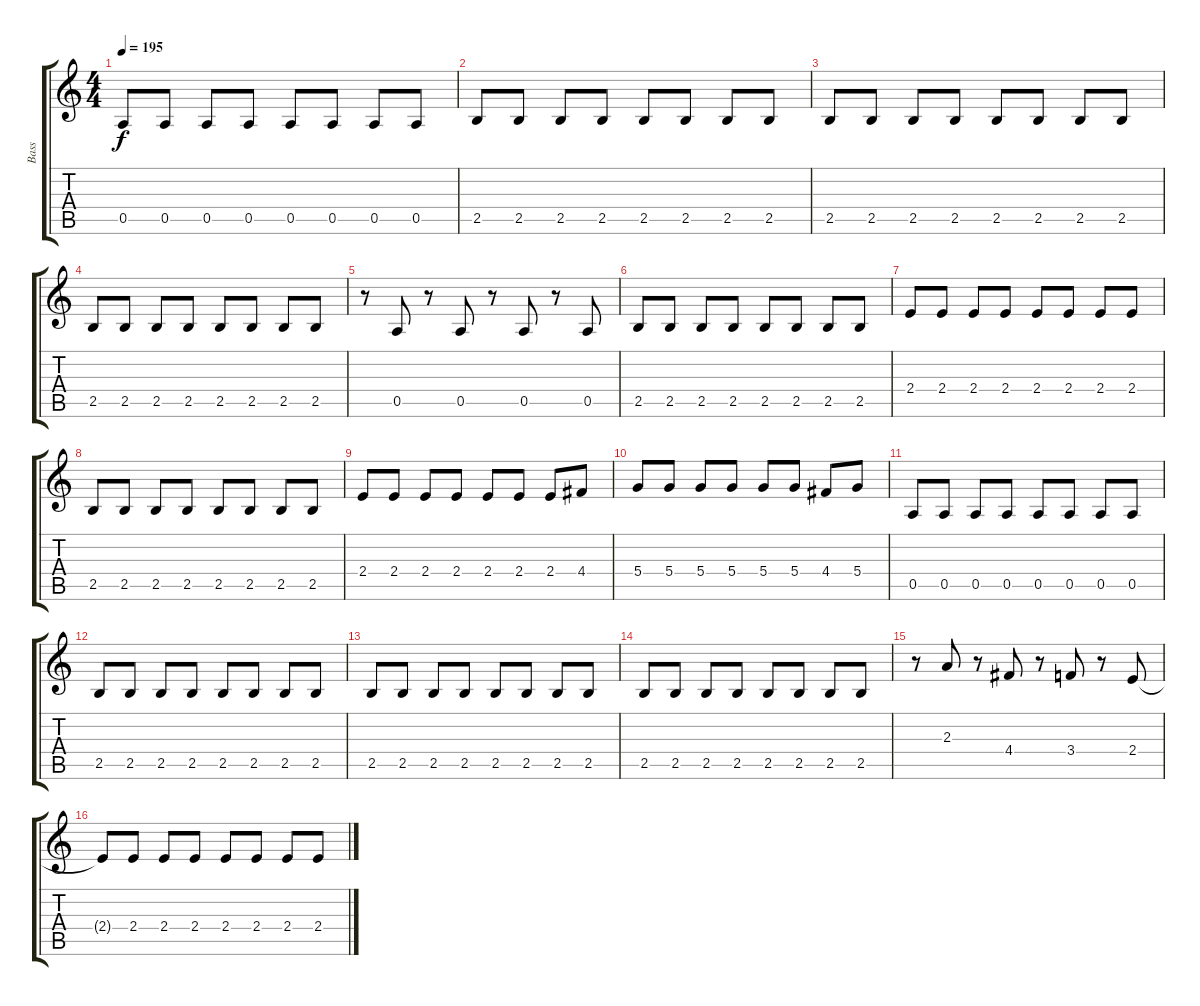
\track ("Bass" "Bass") {instrument electricbasspick}
\staff {score tabs}
\tuning (E4 B3 G3 D3 A2 E2) {hide}
\ts (4 4)
\tempo 195
\clef g2
\ks c
0.5.8{dy f} 0.5.8 0.5.8 0.5.8 0.5.8 0.5.8 0.5.8 0.5.8 |
2.5.8 2.5.8 2.5.8 2.5.8 2.5.8 2.5.8 2.5.8 2.5.8 |
2.5.8 2.5.8 2.5.8 2.5.8 2.5.8 2.5.8 2.5.8 2.5.8 |
2.5.8 2.5.8 2.5.8 2.5.8 2.5.8 2.5.8 2.5.8 2.5.8 |
r.8 0.5.8 r.8 0.5.8 r.8 0.5.8 r.8 0.5.8 |
2.5.8 2.5.8 2.5.8 2.5.8 2.5.8 2.5.8 2.5.8 2.5.8 |
2.4.8 2.4.8 2.4.8 2.4.8 2.4.8 2.4.8 2.4.8 2.4.8 |
2.5.8 2.5.8 2.5.8 2.5.8 2.5.8 2.5.8 2.5.8 2.5.8 |
2.4.8 2.4.8 2.4.8 2.4.8 2.4.8 2.4.8 2.4.8 4.4.8 |
5.4.8 5.4.8 5.4.8 5.4.8 5.4.8 5.4.8 4.4.8 5.4.8 |
0.5.8 0.5.8 0.5.8 0.5.8 0.5.8 0.5.8 0.5.8 0.5.8 |
2.5.8 2.5.8 2.5.8 2.5.8 2.5.8 2.5.8 2.5.8 2.5.8 |
2.5.8 2.5.8 2.5.8 2.5.8 2.5.8 2.5.8 2.5.8 2.5.8 |
2.5.8 2.5.8 2.5.8 2.5.8 2.5.8 2.5.8 2.5.8 2.5.8 |
r.8 2.3.8 r.8 4.4.8 r.8 3.4.8 r.8 2.4.8 |
2.4{t}.8 2.4.8 2.4.8 2.4.8 2.4.8 2.4.8 2.4.8 2.4.8
